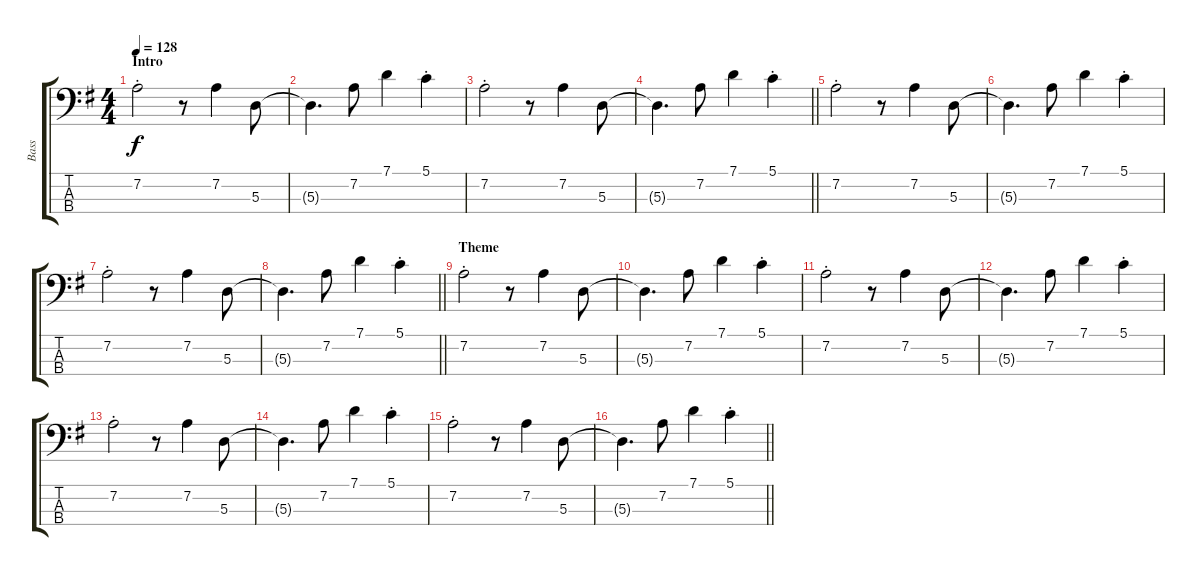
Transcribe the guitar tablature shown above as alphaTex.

\track ("Bass" "Bass") {instrument electricbassfinger}
\staff {score tabs}
\tuning (G2 D2 A1 E1) {hide}
\ts (4 4)
\section ("" "Intro")
\tempo 128
\clef f4
\ks g
7.2{st}.2{dy f instrument electricbassfinger} r.8 7.2.4 5.3.8 |
5.3{t}.4{d} 7.2.8 7.1.4 5.1{st}.4 |
7.2{st}.2 r.8 7.2.4 5.3.8 |
\barLineRight lightlight
5.3{t}.4{d} 7.2.8 7.1.4 5.1{st}.4 |
7.2{st}.2 r.8 7.2.4 5.3.8 |
5.3{t}.4{d} 7.2.8 7.1.4 5.1{st}.4 |
7.2{st}.2 r.8 7.2.4 5.3.8 |
\barLineRight lightlight
5.3{t}.4{d} 7.2.8 7.1.4 5.1{st}.4 |
\section ("" "Theme")
7.2{st}.2 r.8 7.2.4 5.3.8 |
5.3{t}.4{d} 7.2.8 7.1.4 5.1{st}.4 |
7.2{st}.2 r.8 7.2.4 5.3.8 |
5.3{t}.4{d} 7.2.8 7.1.4 5.1{st}.4 |
7.2{st}.2 r.8 7.2.4 5.3.8 |
5.3{t}.4{d} 7.2.8 7.1.4 5.1{st}.4 |
7.2{st}.2 r.8 7.2.4 5.3.8 |
\barLineRight lightlight
5.3{t}.4{d} 7.2.8 7.1.4 5.1{st}.4
